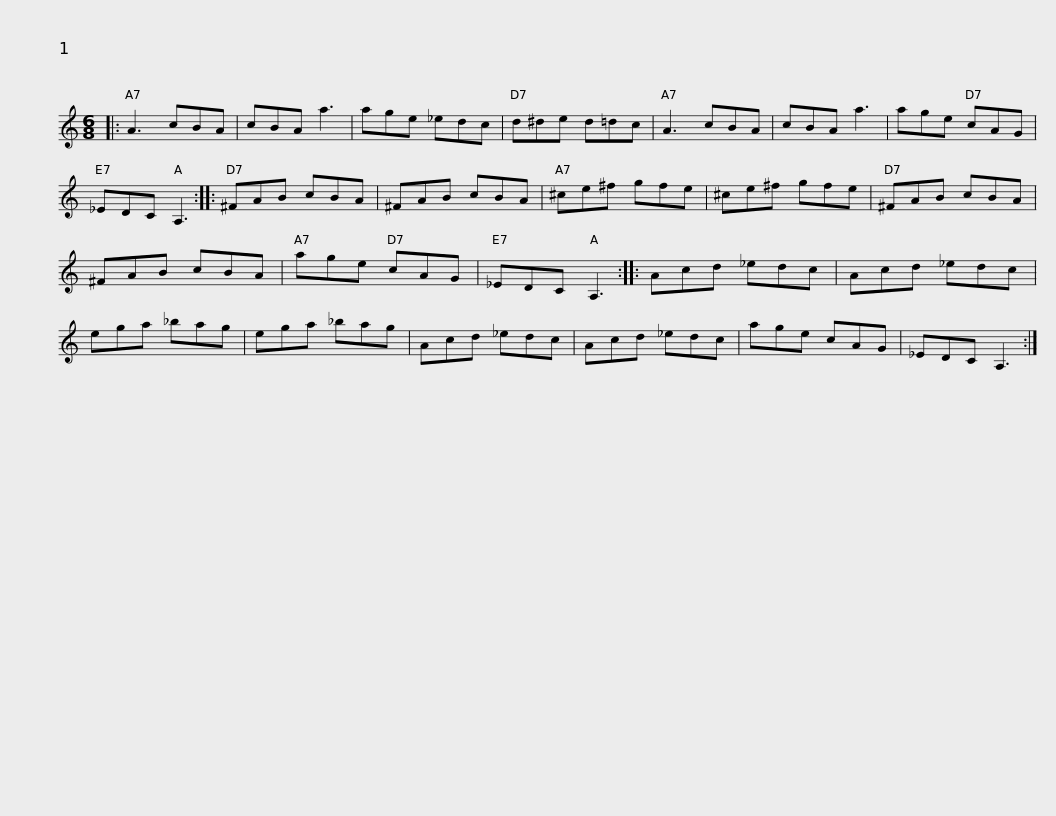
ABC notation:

X:1
L:1/8
M:6/8
I:linebreak $
K:C
V:1 treble
V:1
|: A3 cBA | cBA a3 | age _edc | d^de d=dc | A3 cBA | %5
 cBA a3 | age cAG |$ _EDC A,3 :: ^FAB cBA | ^FAB cBA | %10
 ^ce^f gfe | ^ce^f gfe | ^FAB cBA | ^FAB cBA |$ age cAG | %15
 _EDC A,3 :: Acd _edc | Acd _edc | ega _bag | ega _bag |$ %20
 Acd _edc | Acd _edc | age cAG | _EDC A,3 :| %24
